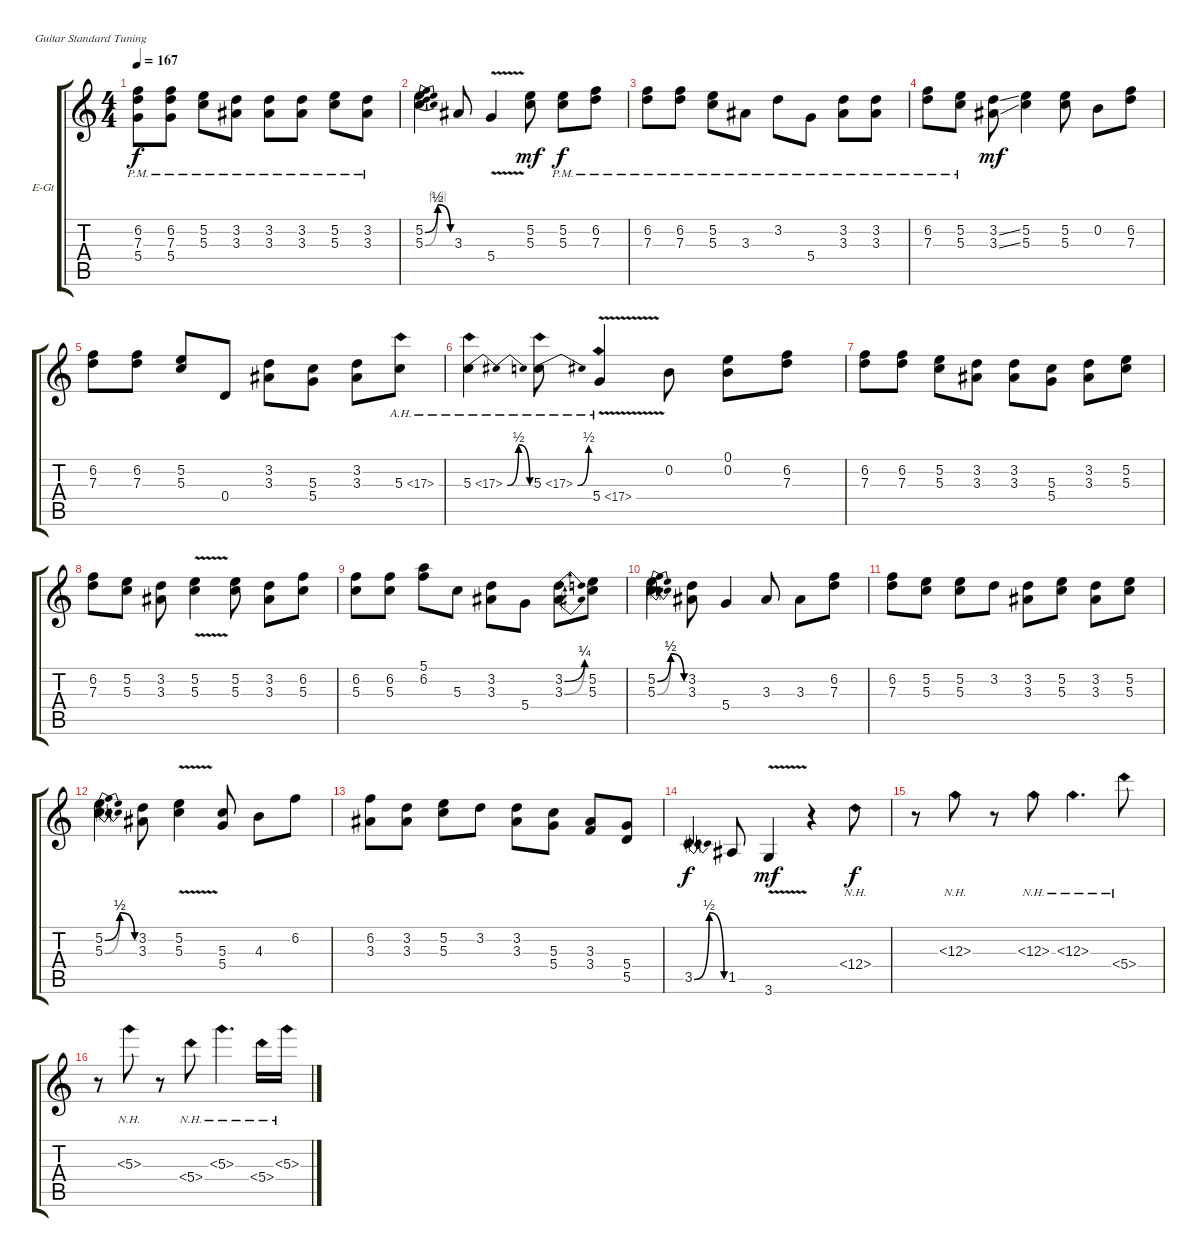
\bracketExtendMode groupsimilarinstruments
\firstSystemTrackNameOrientation horizontal
\otherSystemsTrackNameOrientation horizontal
\track ("Lead w/chorus" "E-Gt") {instrument overdrivenguitar}
\staff {score tabs}
\tuning (E4 B3 G3 D3 A2 E2)
\ts (4 4)
\tempo 167
\clef g2
\scale
0.332907
\ks c
(6.2{pm} 7.3{pm} 5.4{pm}).8{dy f} (6.2{pm} 7.3{pm} 5.4{pm}).8 (5.2{pm} 5.3{pm}).8 (3.2{pm} 3.3{pm}).8 (3.2{pm} 3.3{pm}).8 (3.2{pm} 3.3{pm}).8 (5.2{pm} 5.3{pm}).8 (3.2{pm} 3.3{pm}).8 |
\scale
0.312231 (5.2{be (bendrelease 0 0 30 2 30 2 60 0)} 5.3{be (bendrelease 0 0 30 4 30 4 60 0)}).4 3.3.8 5.4{v}.4 (5.2 5.3).8{dy mf} (5.2{pm} 5.3{pm}).8{dy f} (6.2{pm} 7.3{pm}).8 |
(6.2{pm} 7.3{pm}).8 (6.2 7.3{pm}).8 (5.2{pm} 5.3{pm}).8 3.3{pm}.8 3.2{pm}.8 5.4{pm}.8 (3.2{pm} 3.3{pm}).8 (3.2{pm} 3.3{pm}).8 |
(6.2{pm} 7.3).8 (5.2{pm} 5.3{pm}).8 (3.2{ss} 3.3{ss}).8{dy mf} (5.2 5.3).4 (5.2 5.3).8 0.2.8 (6.2 7.3).8 |
(6.2 7.3).8 (6.2 7.3).8 (5.2 5.3).8 0.4.8 (3.2 3.3).8 (5.3 5.4).8 (3.2 3.3).8 5.3{ah 12}.8 |
\scale
0.319492 5.3{be (bendrelease 0 0 30 2 30 2 60 0) ah 12}.4 5.3{be (bend 0 0 60 2) ah 12}.8 5.4{ah 12 v}.4 0.2.8 (0.1 0.2).8 (6.2 7.3).8 |
\scale
0.331478 (6.2 7.3).8 (6.2 7.3).8 (5.2 5.3).8 (3.2 3.3).8 (3.2 3.3).8 (5.3 5.4).8 (3.2 3.3).8 (5.2 5.3).8 |
\scale
0.348963 (6.2 7.3).8 (5.2 5.3).8 (3.2 3.3).8 (5.2{v} 5.3{v}).4 (5.2 5.3).8 (3.2 3.3).8 (6.2 5.3).8 |
(6.2 5.3).8 (6.2 5.3).8 (5.1 6.2).8 5.3.8 (3.2 3.3).8 5.4.8 (3.2{be (bend 0 0 60 1)} 3.3{be (bend 0 0 60 1)}).8 (5.2 5.3).8 |
(5.2{be (bendrelease 0 0 30 2 30 2 60 0)} 5.3{be (bendrelease 0 0 30 2 30 2 60 0)}).4 (3.2 3.3).8 5.4.4 3.3.8 3.3.8 (6.2 7.3).8 |
(6.2 7.3).8 (5.2 5.3).8 (5.2 5.3).8 3.2.8 (3.2 3.3).8 (5.2 5.3).8 (3.2 3.3).8 (5.2 5.3).8 |
(5.2{be (bendrelease 0 0 30 2 30 2 60 0)} 5.3{be (bendrelease 0 0 30 2 30 2 60 0)}).4 (3.2 3.3).8 (5.2{v} 5.3{v}).4 (5.3 5.4).8 4.3.8 6.2.8 |
(6.2 3.3).8 (3.2 3.3).8 (5.2 5.3).8 3.2.8 (3.2 3.3).8 (5.3 5.4).8 (3.3 3.4).8 (5.4 5.5).8 |
3.5{be (bendrelease 0 0 30 2 30 2 60 0)}.4{dy f} 1.5.8 3.6{v}.4{dy mf} r.4 12.4{nh}.8{dy f} |
r.8 12.3{nh}.8 r.8 12.3{nh}.8 12.3{nh}.4{d} 5.4{nh}.8 |
r.8 5.3{nh}.8 r.8 5.4{nh}.8 5.3{nh}.4{d} 5.4{nh}.16 5.3{nh}.16
